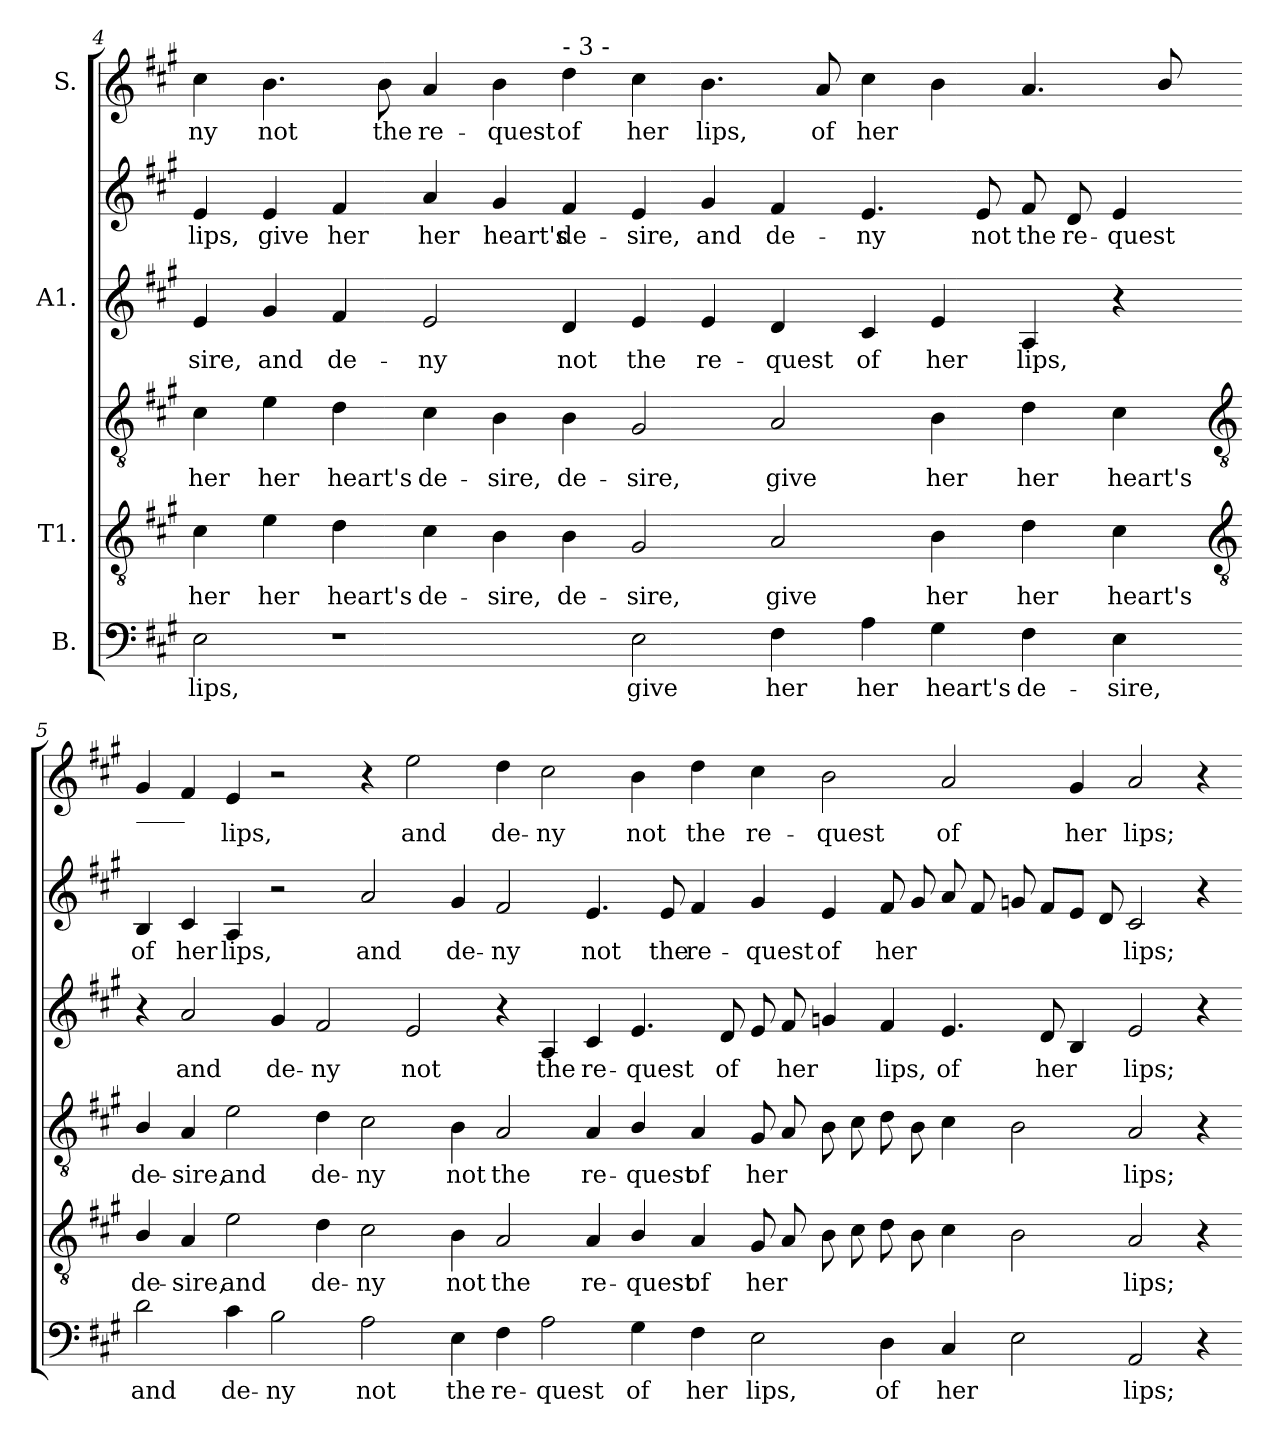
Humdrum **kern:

**kern	**text	**kern	**text	**kern	**text	**kern	**text	**kern	**text	**kern	**text
*part4	*part4	*part3	*part3	*part3	*part3	*part2	*part2	*part2	*part2	*part1	*part1
*staff6	*staff6	*staff5	*staff5	*staff4	*staff4	*staff3	*staff3	*staff2	*staff2	*staff1	*staff1
*I"B.	*	*I"T1.	*	*	*	*I"A1.	*	*	*	*I"S.	*
!!LO:LB:g=z
*clefF4	*	*clefGv2	*	*clefGv2	*	*clefG2	*	*clefG2	*	*clefG2	*
*k[f#c#g#]	*	*k[f#c#g#]	*	*k[f#c#g#]	*	*k[f#c#g#]	*	*k[f#c#g#]	*	*k[f#c#g#]	*
*A:	*	*A:	*	*A:	*	*A:	*	*A:	*	*A:	*
=4	=4	=4	=4	=4	=4	=4	=4	=4	=4	=4	=4
!	!LO:LY:b	!	!LO:LY:b	!	!LO:LY:b	!	!LO:LY:b	!	!LO:LY:b	!	!LO:LY:b
2E	lips,	4c#	her	4c#	her	4e	sire,	4e	-lips,	4cc#	-ny
!	!	!	!LO:LY:b	!	!LO:LY:b	!	!LO:LY:b	!	!LO:LY:b	!	!LO:LY:b
.	.	4e	her	4e	her	4g#	and	4e	give	4.b	not
!	!	!	!LO:LY:b	!	!LO:LY:b	!	!LO:LY:b	!	!LO:LY:b	!	!
1r	.	4d	heart's	4d	heart's	4f#	de-	4f#	her	.	.
!	!	!	!	!	!	!	!	!	!	!	!LO:LY:b
.	.	.	.	.	.	.	.	.	.	8b	the
!	!	!	!LO:LY:b	!	!LO:LY:b	!	!LO:LY:b	!	!LO:LY:b	!	!LO:LY:b
.	.	4c#	de-	4c#	de-	2e	-ny	4a	her	4a	re-
!	!	!	!LO:LY:b	!	!LO:LY:b	!	!	!	!LO:LY:b	!	!LO:LY:b
.	.	4B	-sire,	4B	-sire,	.	.	4g#	heart's	4b	-quest
!	!	!	!	!	!	!	!	!	!	!LO:TX:a:t=- 3 -	!
!	!	!	!LO:LY:b	!	!LO:LY:b	!	!LO:LY:b	!	!LO:LY:b	!	!LO:LY:b
.	.	4B	de-	4B	de-	4d	not	4f#	de-	4dd	of
!	!LO:LY:b	!	!LO:LY:b	!	!LO:LY:b	!	!LO:LY:b	!	!LO:LY:b	!	!LO:LY:b
2E	give	2G#	-sire,	2G#	-sire,	4e	the	4e	-sire,	4cc#	her
!	!	!	!	!	!	!	!LO:LY:b	!	!LO:LY:b	!	!LO:LY:b
.	.	.	.	.	.	4e	re-	4g#	and	4.b	lips,
!	!LO:LY:b	!	!LO:LY:b	!	!LO:LY:b	!	!LO:LY:b	!	!LO:LY:b	!	!
4F#	her	2A	give	2A	give	4d	-quest	4f#	de-	.	.
!	!	!	!	!	!	!	!	!	!	!	!LO:LY:b
.	.	.	.	.	.	.	.	.	.	8a	of
!	!LO:LY:b	!	!	!	!	!	!LO:LY:b	!	!LO:LY:b	!	!LO:LY:b
4A	her	.	.	.	.	4c#	of	4.e	-ny	4cc#	her
!	!LO:LY:b	!	!LO:LY:b	!	!LO:LY:b	!	!LO:LY:b	!	!	!	!
4G#	heart's	4B	her	4B	her	4e	her	.	.	4b	.
!	!	!	!	!	!	!	!	!	!LO:LY:b	!	!
.	.	.	.	.	.	.	.	8e	not	.	.
!	!LO:LY:b	!	!LO:LY:b	!	!LO:LY:b	!	!LO:LY:b	!	!LO:LY:b	!	!
4F#	de-	4d	her	4d	her	4A	lips,	8f#	the	4.a	.
!	!	!	!	!	!	!	!	!	!LO:LY:b	!	!
.	.	.	.	.	.	.	.	8d	re-	.	.
!	!LO:LY:b	!	!LO:LY:b	!	!LO:LY:b	!	!	!	!LO:LY:b	!	!
4E	-sire,	4c#	heart's	4c#	heart's	4r	.	4e	-quest	.	.
.	.	.	.	.	.	.	.	.	.	8b/	.
!!LO:LB:g=z
=5-	=5-	=5-	=5-	=5-	=5-	=5-	=5-	=5-	=5-	=5-	=5-
*	*	*clefGv2	*	*clefGv2	*	*	*	*	*	*	*
!	!	!	!	!	!	!	!	!	!	!LO:TX:b:t=____	!
!	!LO:LY:b	!	!LO:LY:b	!	!LO:LY:b	!	!	!	!LO:LY:b	!	!
2d	and	4B/	de-	4B/	de-	4r	.	4B	of	4g#	.
!	!	!	!LO:LY:b	!	!LO:LY:b	!	!LO:LY:b	!	!LO:LY:b	!	!
.	.	4A	-sire,	4A	-sire,	2a	and	4c#	her	4f#	.
!	!LO:LY:b	!	!LO:LY:b	!	!LO:LY:b	!	!	!	!LO:LY:b	!	!LO:LY:b
4c#	de-	2e	and	2e	and	.	.	4A	lips,	4e	lips,
!	!LO:LY:b	!	!	!	!	!	!LO:LY:b	!	!	!	!
2B	-ny	.	.	.	.	4g#	de-	2r	.	2r	.
!	!	!	!LO:LY:b	!	!LO:LY:b	!	!LO:LY:b	!	!	!	!
.	.	4d	de-	4d	de-	2f#	-ny	.	.	.	.
!	!LO:LY:b	!	!LO:LY:b	!	!LO:LY:b	!	!	!	!LO:LY:b	!	!
2A	not	2c#	-ny	2c#	-ny	.	.	2a	and	4r	.
!	!	!	!	!	!	!	!LO:LY:b	!	!	!	!LO:LY:b
.	.	.	.	.	.	2e	not	.	.	2ee	and
!	!LO:LY:b	!	!LO:LY:b	!	!LO:LY:b	!	!	!	!LO:LY:b	!	!
4E	the	4B	not	4B	not	.	.	4g#	de-	.	.
!	!LO:LY:b	!	!LO:LY:b	!	!LO:LY:b	!	!	!	!LO:LY:b	!	!LO:LY:b
4F#	re-	2A	the	2A	the	4r	.	2f#	-ny	4dd	de-
!	!LO:LY:b	!	!	!	!	!	!LO:LY:b	!	!	!	!LO:LY:b
2A	-quest	.	.	.	.	4A	the	.	.	2cc#	-ny
!	!	!	!LO:LY:b	!	!LO:LY:b	!	!LO:LY:b	!	!LO:LY:b	!	!
.	.	4A	re-	4A	re-	4c#	re-	4.e	not	.	.
!	!LO:LY:b	!	!LO:LY:b	!	!LO:LY:b	!	!LO:LY:b	!	!	!	!LO:LY:b
4G#	of	4B/	-quest	4B/	-quest	4.e	-quest	.	.	4b	not
!	!	!	!	!	!	!	!	!	!LO:LY:b	!	!
.	.	.	.	.	.	.	.	8e	the	.	.
!	!LO:LY:b	!	!LO:LY:b	!	!LO:LY:b	!	!	!	!LO:LY:b	!	!LO:LY:b
4F#	her	4A	of	4A	of	.	.	4f#	re-	4dd	the
!	!	!	!	!	!	!	!LO:LY:b	!	!	!	!
.	.	.	.	.	.	8d	of	.	.	.	.
!	!LO:LY:b	!	!LO:LY:b	!	!LO:LY:b	!	!	!	!LO:LY:b	!	!LO:LY:b
2E	lips,	8G#	her	8G#	her	8e	.	4g#	-quest	4cc#	re-
!	!	!	!	!	!	!	!LO:LY:b	!	!	!	!
.	.	8A	.	8A	.	8f#	her	.	.	.	.
!	!	!	!	!	!	!	!	!	!LO:LY:b	!	!LO:LY:b
.	.	8B	.	8B	.	4gn	.	4e	of	2b	-quest
.	.	8c#	.	8c#	.	.	.	.	.	.	.
!	!LO:LY:b	!	!	!	!	!	!LO:LY:b	!	!LO:LY:b	!	!
4D	of	8d	.	8d	.	4f#	lips,	8f#	her	.	.
.	.	8B	.	8B	.	.	.	8g#	.	.	.
!	!LO:LY:b	!	!	!	!	!	!LO:LY:b	!	!	!	!LO:LY:b
4C#	her	4c#	.	4c#	.	4.e	of	8a	.	2a	of
.	.	.	.	.	.	.	.	8f#	.	.	.
2E	.	2B	.	2B	.	.	.	8gn	.	.	.
!	!	!	!	!	!	!	!LO:LY:b	!	!	!	!
.	.	.	.	.	.	8d	her	8f#L	.	.	.
!	!	!	!	!	!	!	!	!	!	!	!LO:LY:b
.	.	.	.	.	.	4B	.	8eJ	.	4g#	her
.	.	.	.	.	.	.	.	8d	.	.	.
!	!LO:LY:b	!	!LO:LY:b	!	!LO:LY:b	!	!LO:LY:b	!	!LO:LY:b	!	!LO:LY:b
2AA	lips;	2A	lips;	2A	lips;	2e	lips;	2c#	lips;	2a	lips;
4r	.	4r	.	4r	.	4r	.	4r	.	4r	.
=-	=-	=-	=-	=-	=-	=-	=-	=-	=-	=-	=-
*-	*-	*-	*-	*-	*-	*-	*-	*-	*-	*-	*-
